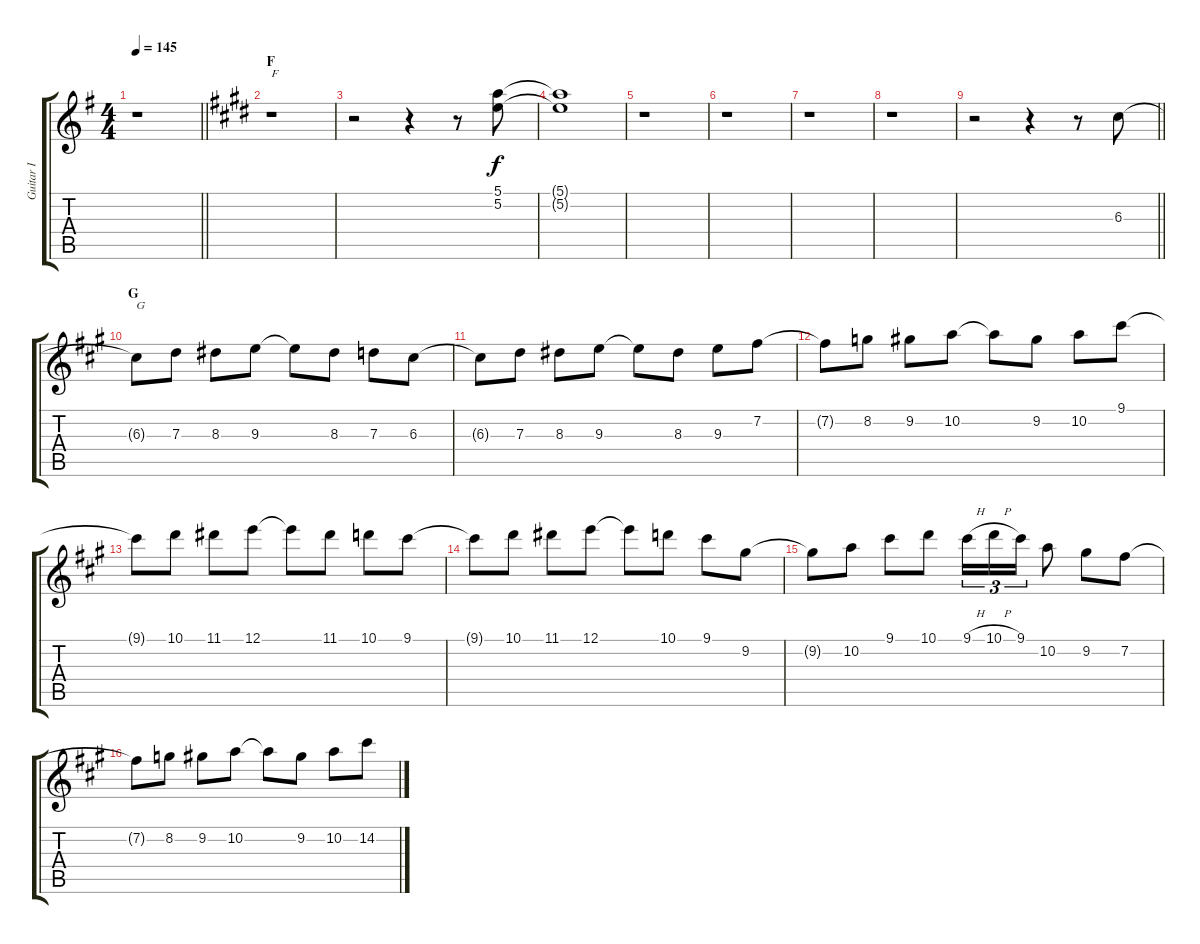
\track ("Guitar I" "Guitar I") {instrument overdrivenguitar}
\staff {score tabs}
\tuning (E4 B3 G3 D3 A2 E2) {hide}
\ts (4 4)
\tempo 145
\clef g2
\barLineRight lightlight
\ks g
r.1{dy f} |
\section ("" "F")
\ks e
r.1{txt "F"} |
r.2 r.4 r.8 (5.1 5.2).8 |
(5.1{t} 5.2{t}).1 |
r.1 |
r.1 |
r.1 |
r.1 |
\barLineRight lightlight
r.2 r.4 r.8 6.3.8 |
\section ("" "G")
\ks a
6.3{t}.8{txt "G"} 7.3.8 8.3.8 9.3.8 9.3{t}.8 8.3.8 7.3.8 6.3.8 |
6.3{t}.8 7.3.8 8.3.8 9.3.8 9.3{t}.8 8.3.8 9.3.8 7.2.8 |
7.2{t}.8 8.2.8 9.2.8 10.2.8 10.2{t}.8 9.2.8 10.2.8 9.1.8 |
9.1{t}.8 10.1.8 11.1.8 12.1.8 12.1{t}.8 11.1.8 10.1.8 9.1.8 |
9.1{t}.8 10.1.8 11.1.8 12.1.8 12.1{t}.8 10.1.8 9.1.8 9.2.8 |
9.2{t}.8 10.2.8 9.1.8 10.1.8 9.1{h}.16{tu (3 2)} 10.1{h}.16{tu (3 2)} 9.1.16{tu (3 2)} 10.2.8 9.2.8 7.2.8 |
7.2{t}.8 8.2.8 9.2.8 10.2.8 10.2{t}.8 9.2.8 10.2.8 14.2.8
